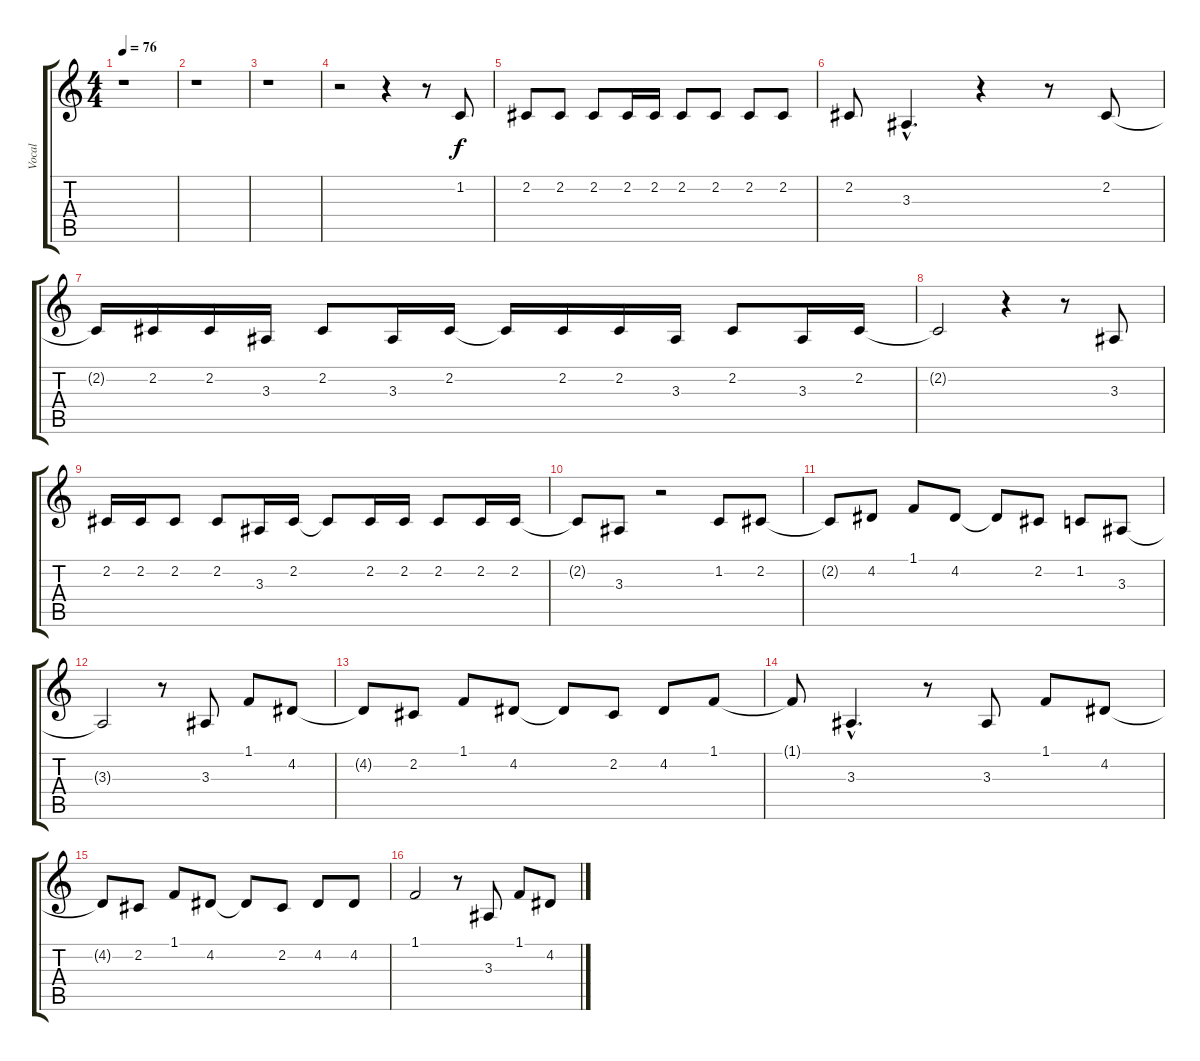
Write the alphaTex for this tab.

\track ("Vocal" "Vocal") {instrument synthvoice}
\staff {score tabs}
\tuning (E4 B3 G3 D3 A2 E2) {hide}
\ts (4 4)
\tempo 76
\clef g2
\ks c
r.1{dy f instrument synthvoice} |
r.1 |
r.1 |
r.2 r.4 r.8 1.2.8 |
2.2.8 2.2.8 2.2.8 2.2.16 2.2.16 2.2.8 2.2.8 2.2.8 2.2.8 |
2.2.8 3.3{hac}.4{d} r.4 r.8 2.2.8 |
2.2{t}.16 2.2.16 2.2.16 3.3.16 2.2.8 3.3.16 2.2.16 2.2{t}.16 2.2.16 2.2.16 3.3.16 2.2.8 3.3.16 2.2.16 |
2.2{t}.2 r.4 r.8 3.3.8 |
2.2.16 2.2.16 2.2.8 2.2.8 3.3.16 2.2.16 2.2{t}.8 2.2.16 2.2.16 2.2.8 2.2.16 2.2.16 |
2.2{t}.8 3.3.8 r.2 1.2.8 2.2.8 |
2.2{t}.8 4.2.8 1.1.8 4.2.8 4.2{t}.8 2.2.8 1.2.8 3.3.8 |
3.3{t}.2 r.8 3.3.8 1.1.8 4.2.8 |
4.2{t}.8 2.2.8 1.1.8 4.2.8 4.2{t}.8 2.2.8 4.2.8 1.1.8 |
1.1{t}.8 3.3{hac}.4{d} r.8 3.3.8 1.1.8 4.2.8 |
4.2{t}.8 2.2.8 1.1.8 4.2.8 4.2{t}.8 2.2.8 4.2.8 4.2.8 |
1.1.2 r.8 3.3.8 1.1.8 4.2.8
